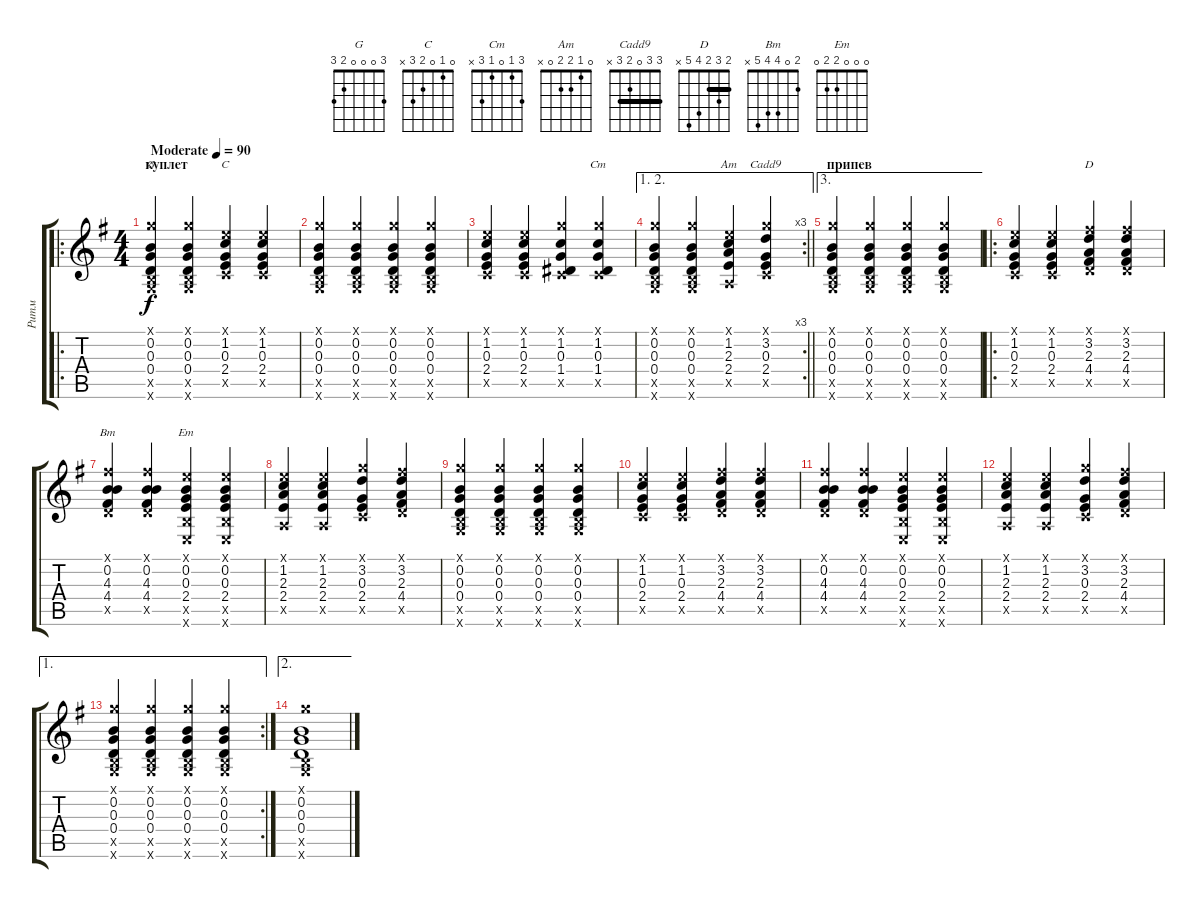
\track ("Ритм" "Ритм") {instrument acousticguitarnylon}
\staff {score tabs}
\tuning (E4 B3 G3 D3 A2 E2) {hide}
\chord ("G" 3 0 0 0 2 3)
\chord ("C" 0 1 0 2 3 x)
\chord ("Cm" 3 1 0 1 3 x)
\chord ("Am" 0 1 2 2 0 x)
\chord ("Cadd9" 3 3 0 2 3 x) {barre 3}
\chord ("D" 2 3 2 4 5 x) {barre 2}
\chord ("Bm" 2 0 4 4 5 x)
\chord ("Em" 0 0 0 2 2 0)
\ro
\ts (4 4)
\section ("" "куплет")
\tempo (90 "Moderate")
\clef g2
\ks g
(3.1{x} 0.2 0.3 0.4 2.5{x} 3.6{x}).4{ch "G" dy f instrument acousticguitarnylon} (3.1{x} 0.2 0.3 0.4 2.5{x} 3.6{x}).4 (0.1{x} 1.2 0.3 2.4 3.5{x}).4{ch "C"} (0.1{x} 1.2 0.3 2.4 3.5{x}).4 |
(3.1{x} 0.2 0.3 0.4 2.5{x} 3.6{x}).4 (3.1{x} 0.2 0.3 0.4 2.5{x} 3.6{x}).4 (3.1{x} 0.2 0.3 0.4 2.5{x} 3.6{x}).4 (3.1{x} 0.2 0.3 0.4 2.5{x} 3.6{x}).4 |
(0.1{x} 1.2 0.3 2.4 3.5{x}).4 (0.1{x} 1.2 0.3 2.4 3.5{x}).4 (3.1{x} 1.2 0.3 1.4 3.5{x}).4 (3.1{x} 1.2 0.3 1.4 3.5{x}).4{ch "Cm"} |
\ae (1 2)
\rc 3
\barLineRight lightlight
(3.1{x} 0.2 0.3 0.4 2.5{x} 3.6{x}).4 (3.1{x} 0.2 0.3 0.4 2.5{x} 3.6{x}).4 (0.1{x} 1.2 2.3 2.4 0.5{x}).4{ch "Am"} (3.1{x} 3.2 0.3 2.4 3.5{x}).4{ch "Cadd9"} |
\ae 3
\section ("" "припев")
(3.1{x} 0.2 0.3 0.4 2.5{x} 3.6{x}).4 (3.1{x} 0.2 0.3 0.4 2.5{x} 3.6{x}).4 (3.1{x} 0.2 0.3 0.4 2.5{x} 3.6{x}).4 (3.1{x} 0.2 0.3 0.4 2.5{x} 3.6{x}).4 |
\ro
(0.1{x} 1.2 0.3 2.4 3.5{x}).4 (0.1{x} 1.2 0.3 2.4 3.5{x}).4 (2.1{x} 3.2 2.3 4.4 5.5{x}).4{ch "D"} (2.1{x} 3.2 2.3 4.4 5.5{x}).4 |
(2.1{x} 0.2 4.3 4.4 5.5{x}).4{ch "Bm"} (2.1{x} 0.2 4.3 4.4 5.5{x}).4 (0.1{x} 0.2 0.3 2.4 2.5{x} 0.6{x}).4{ch "Em"} (0.1{x} 0.2 0.3 2.4 2.5{x} 0.6{x}).4 |
(0.1{x} 1.2 2.3 2.4 0.5{x}).4 (0.1{x} 1.2 2.3 2.4 0.5{x}).4 (3.1{x} 3.2 0.3 2.4 3.5{x}).4 (2.1{x} 3.2 2.3 4.4 5.5{x}).4 |
(3.1{x} 0.2 0.3 0.4 2.5{x} 3.6{x}).4 (3.1{x} 0.2 0.3 0.4 2.5{x} 3.6{x}).4 (3.1{x} 0.2 0.3 0.4 2.5{x} 3.6{x}).4 (3.1{x} 0.2 0.3 0.4 2.5{x} 3.6{x}).4 |
(0.1{x} 1.2 0.3 2.4 3.5{x}).4 (0.1{x} 1.2 0.3 2.4 3.5{x}).4 (2.1{x} 3.2 2.3 4.4 5.5{x}).4 (2.1{x} 3.2 2.3 4.4 5.5{x}).4 |
(2.1{x} 0.2 4.3 4.4 5.5{x}).4 (2.1{x} 0.2 4.3 4.4 5.5{x}).4 (0.1{x} 0.2 0.3 2.4 2.5{x} 0.6{x}).4 (0.1{x} 0.2 0.3 2.4 2.5{x} 0.6{x}).4 |
(0.1{x} 1.2 2.3 2.4 0.5{x}).4 (0.1{x} 1.2 2.3 2.4 0.5{x}).4 (3.1{x} 3.2 0.3 2.4 3.5{x}).4 (2.1{x} 3.2 2.3 4.4 5.5{x}).4 |
\ae 1
\rc 2
(3.1{x} 0.2 0.3 0.4 2.5{x} 3.6{x}).4 (3.1{x} 0.2 0.3 0.4 2.5{x} 3.6{x}).4 (3.1{x} 0.2 0.3 0.4 2.5{x} 3.6{x}).4 (3.1{x} 0.2 0.3 0.4 2.5{x} 3.6{x}).4 |
\ae 2
(3.1{x} 0.2 0.3 0.4 2.5{x} 3.6{x}).1
